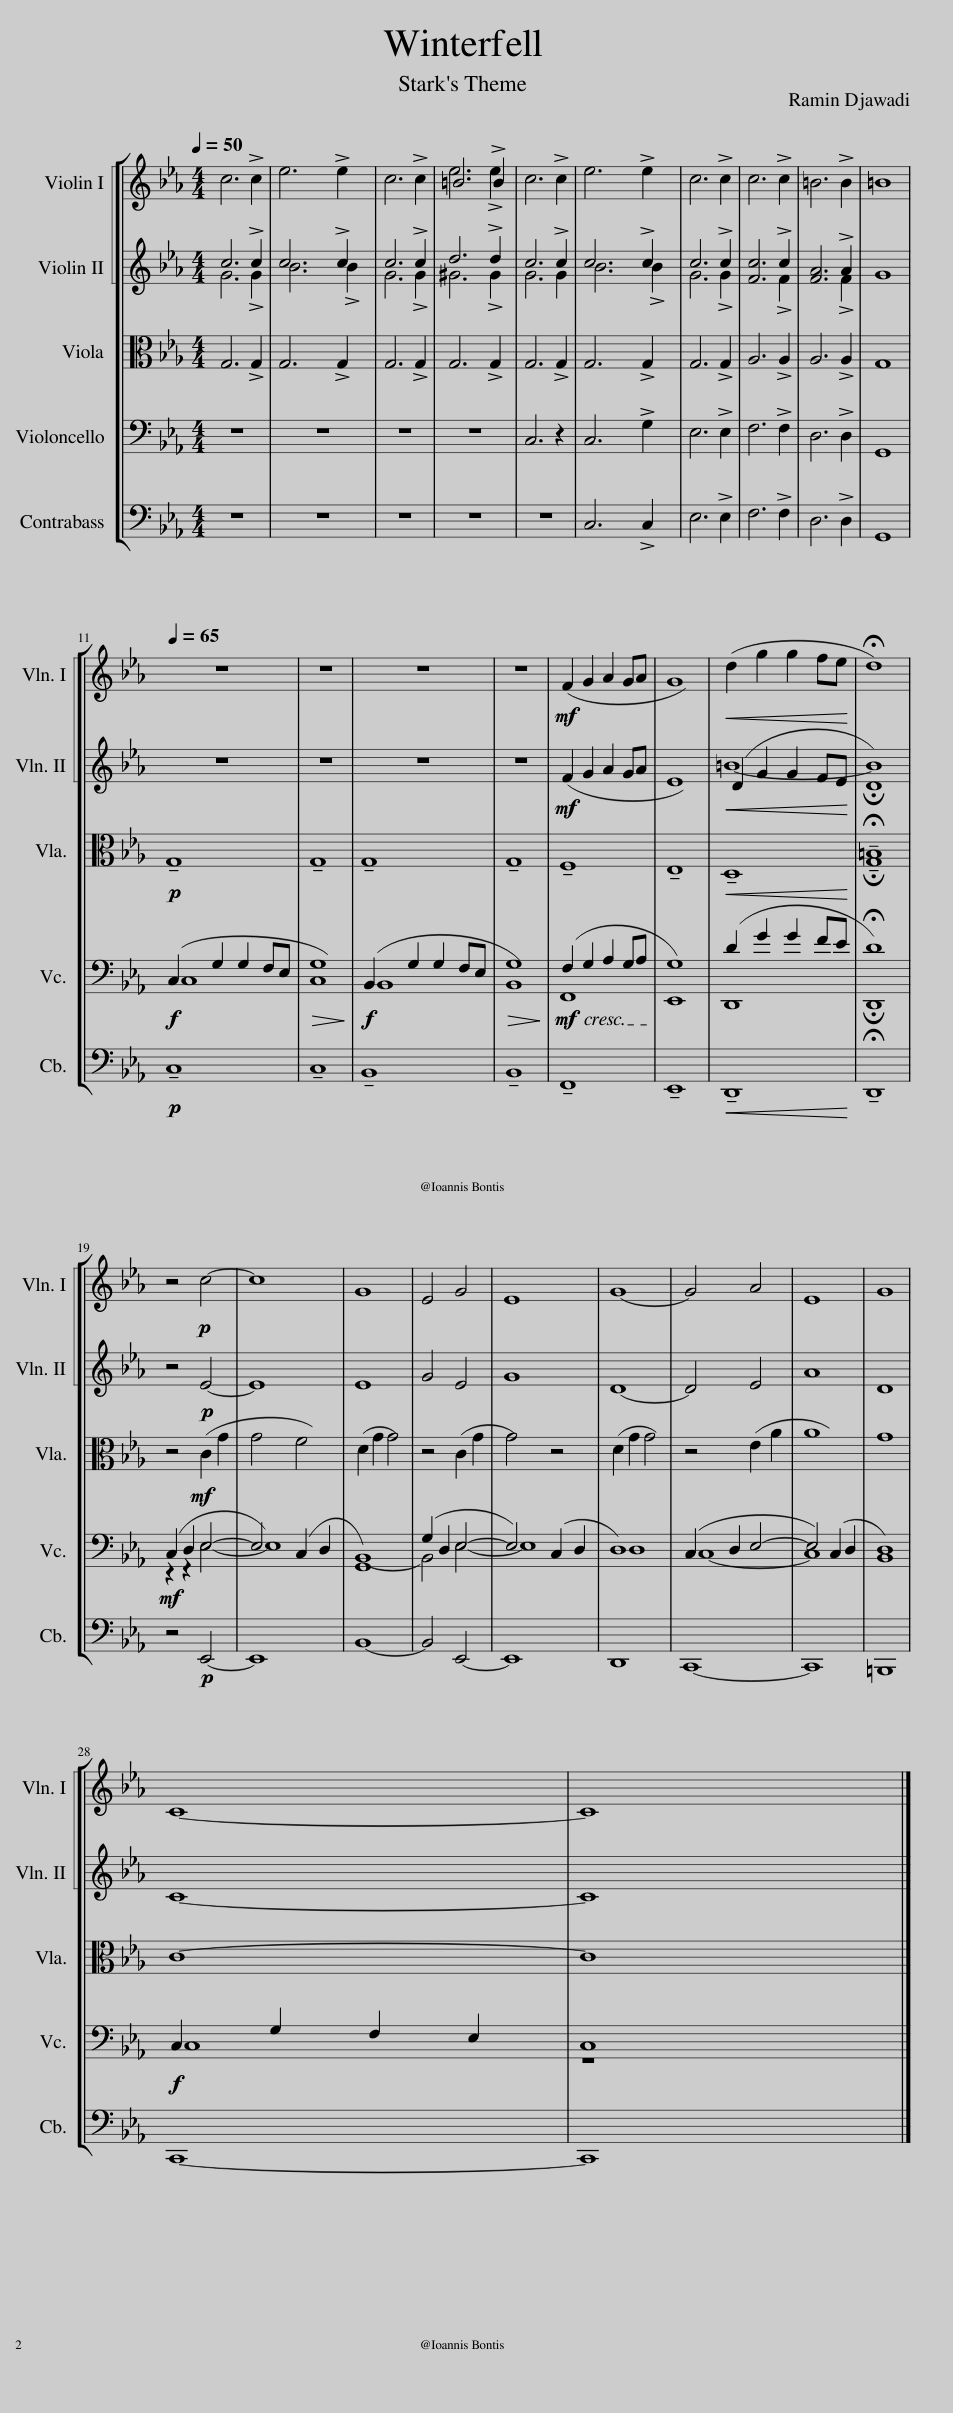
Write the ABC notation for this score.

X:1
%%score [ [ ( 1 2 ) ( 3 4 ) ] ( 5 6 ) ( 7 8 ) 9 ]
L:1/8
Q:1/4=50
M:4/4
I:linebreak $
K:Eb
V:1 treble
V:2 treble
V:3 treble
V:4 treble
V:5 alto
V:6 alto
V:7 bass
V:8 bass
V:9 bass transpose=-12
V:1
 c6 !>!c2 | e6 !>!e2 | c6 !>!c2 | =B6 !>!B2 | c6 !>!c2 | %5
 e6 !>!e2 | c6 !>!c2 | c6 !>!c2 | =B6 !>!B2 | =B8 |$ %10
[Q:1/4=65] z8 | z8 | z8 | z8 |!mf! (F2 G2 A2 GA | %15
 G8) |!<(! (d2 g2 g2 fe!<)! | !fermata!d8) |$ z4!p! c4- | c8 | %20
 G8 | E4 G4 | E8 | G8- | G4 A4 | %25
 E8 | G8 |$ C8- | C8 |] %29
V:2
 x8 | x8 | x8 | e6 !>!e2 | x8 | %5
 x8 | x8 | x8 | x8 | x8 |$ %10
 x8 | x8 | x8 | x8 | x8 | %15
 x8 | x8 | x8 |$ x8 | x8 | %20
 x8 | x8 | x8 | x8 | x8 | %25
 x8 | x8 |$ x8 | x8 |] %29
V:3
 c6 !>!c2 | c6 !>!c2 | c6 !>!c2 | d6 !>!d2 | c6 !>!c2 | %5
 c6 !>!c2 | c6 !>!c2 | [Fc]6 !>!c2 | [FA]6 !>!A2 | G8 |$ %10
 z8 | z8 | z8 | z8 |!mf! (F2 G2 A2 GA | %15
 E8) |!<(! D2 G2 G2 FE!<)! | D8 |$ z4!p! E4- | E8 | %20
 E8 | G4 E4 | G8 | D8- | D4 E4 | %25
 A8 | D8 |$ C8- | C8 |] %29
V:4
 G6 !>!G2 | B6 !>!B2 | G6 !>!G2 | ^G6 !>!G2 | G6 G2 | %5
 B6 !>!B2 | G6 !>!G2 | x6 !>!F2 | x6 !>!F2 | x8 |$ %10
 x8 | x8 | x8 | x8 | x8 | %15
 x8 | =B8- | !fermata!B8 |$ x8 | x8 | %20
 x8 | x8 | x8 | x8 | x8 | %25
 x8 | x8 |$ x8 | x8 |] %29
V:5
 G,6 !>!G,2 | G,6 !>!G,2 | G,6 !>!G,2 | G,6 !>!G,2 | G,6 !>!G,2 | %5
 G,6 !>!G,2 | G,6 !>!G,2 | A,6 !>!A,2 | A,6 !>!A,2 | G,8 |$ %10
!p! !tenuto!G,8 | !tenuto!G,8 | !tenuto!G,8 | !tenuto!G,8 | !tenuto!F,8 | %15
 !tenuto!E,8 |!<(! !tenuto!D,8!<)! | !tenuto!!fermata!=B,8 |$ z4!mf! (C2 G2 | G4 F4) | %20
 (D2 G2 G4) | z4 (C2 G2 | G4) z4 | (D2 G2 G4) | z4 (E2 A2 | %25
 A8) | G8 |$ C8- | C8 |] %29
V:6
 x8 | x8 | x8 | x8 | x8 | %5
 x8 | x8 | x8 | x8 | x8 |$ %10
 x8 | x8 | x8 | x8 | x8 | %15
 x8 | x8 | !tenuto!!fermata!G,8 |$ x8 | x8 | %20
 x8 | x8 | x8 | x8 | x8 | %25
 x8 | x8 |$ x8 | x8 |] %29
V:7
 z8 | z8 | z8 | z8 | C,6 z2 | %5
 C,6 !>!G,2 | E,6 !>!E,2 | F,6 !>!F,2 | D,6 !>!D,2 | G,,8 |$ %10
!f! (C,2 G,2 G,2 F,E, |!>(! G,8)!>)! |!f! (B,,2 G,2 G,2 F,E, |!>(! G,8)!>)! |!mf! (F,2 G,2 A,2 G,A, | %15
 G,8) | (D2 G2 G2 FE | !fermata!D8) |$!mf! C,2 D,2 E,4- | E,4 C,2 D,2 | %20
 G,,8 | (G,2 D,2 E,4- | E,4) (C,2 D,2 | D,8) | (C,2 D,2 E,4- | %25
 E,4) (C,2 D,2 | D,8) |$!f! C,2 G,2 F,2 E,2 | C,8 |] %29
V:8
 x8 | x8 | x8 | x8 | x8 | %5
 x8 | x8 | x8 | x8 | x8 |$ %10
 C,8 | C,8 | B,,8 | B,,8 | F,,8 | %15
 E,,8 | D,,8 | !fermata!D,,8 |$ z2 z2 E,4- | E,8 | %20
 B,,8- | B,,4 E,4- | E,8 | D,8 | C,8- | %25
 C,8 | B,,8 |$ C,8 | z8 |] %29
V:9
 z8 | z8 | z8 | z8 | z8 | %5
 C,6 !>!C,2 | E,6 !>!E,2 | F,6 !>!F,2 | D,6 !>!D,2 | G,,8 |$ %10
!p! !tenuto!C,8 | !tenuto!C,8 | !tenuto!B,,8 | !tenuto!B,,8 | !tenuto!F,,8 | %15
 !tenuto!E,,8 |!<(! !tenuto!D,,8!<)! | !tenuto!!fermata!D,,8 |$ z4!p! E,,4- | E,,8 | %20
 B,,8- | B,,4 E,,4- | E,,8 | D,,8 | C,,8- | %25
 C,,8 | =B,,,8 |$ C,,8- | C,,8 |] %29
